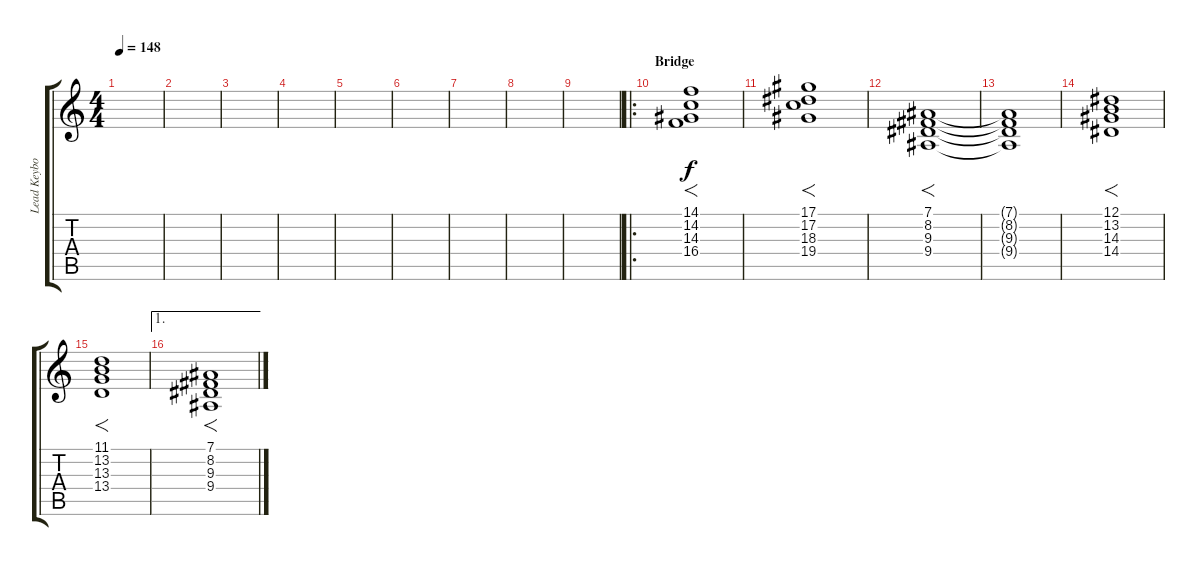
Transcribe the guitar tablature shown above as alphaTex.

\track ("Lead Keyboard" "Lead Keybo") {instrument stringensemble1}
\staff {score tabs}
\tuning (Eb4 Bb3 Gb3 Db3 Ab2 Eb2) {hide}
\ts (4 4)
\tempo 148
\clef g2
\ks c
|
|
|
|
|
|
|
|
|
\ro
\section ("" "Bridge")
(14.1 14.2 14.3 16.4).1{f volume 10 instrument stringensemble1} |
(17.1 17.2 18.3 19.4).1{f} |
(7.1 8.2 9.3 9.4).1{f} |
(7.1{t} 8.2{t} 9.3{t} 9.4{t}).1 |
(12.1 13.2 14.3 14.4).1{f} |
(11.1 13.2 13.3 13.4).1{f} |
\ae 1
(7.1 8.2 9.3 9.4).1{f}
